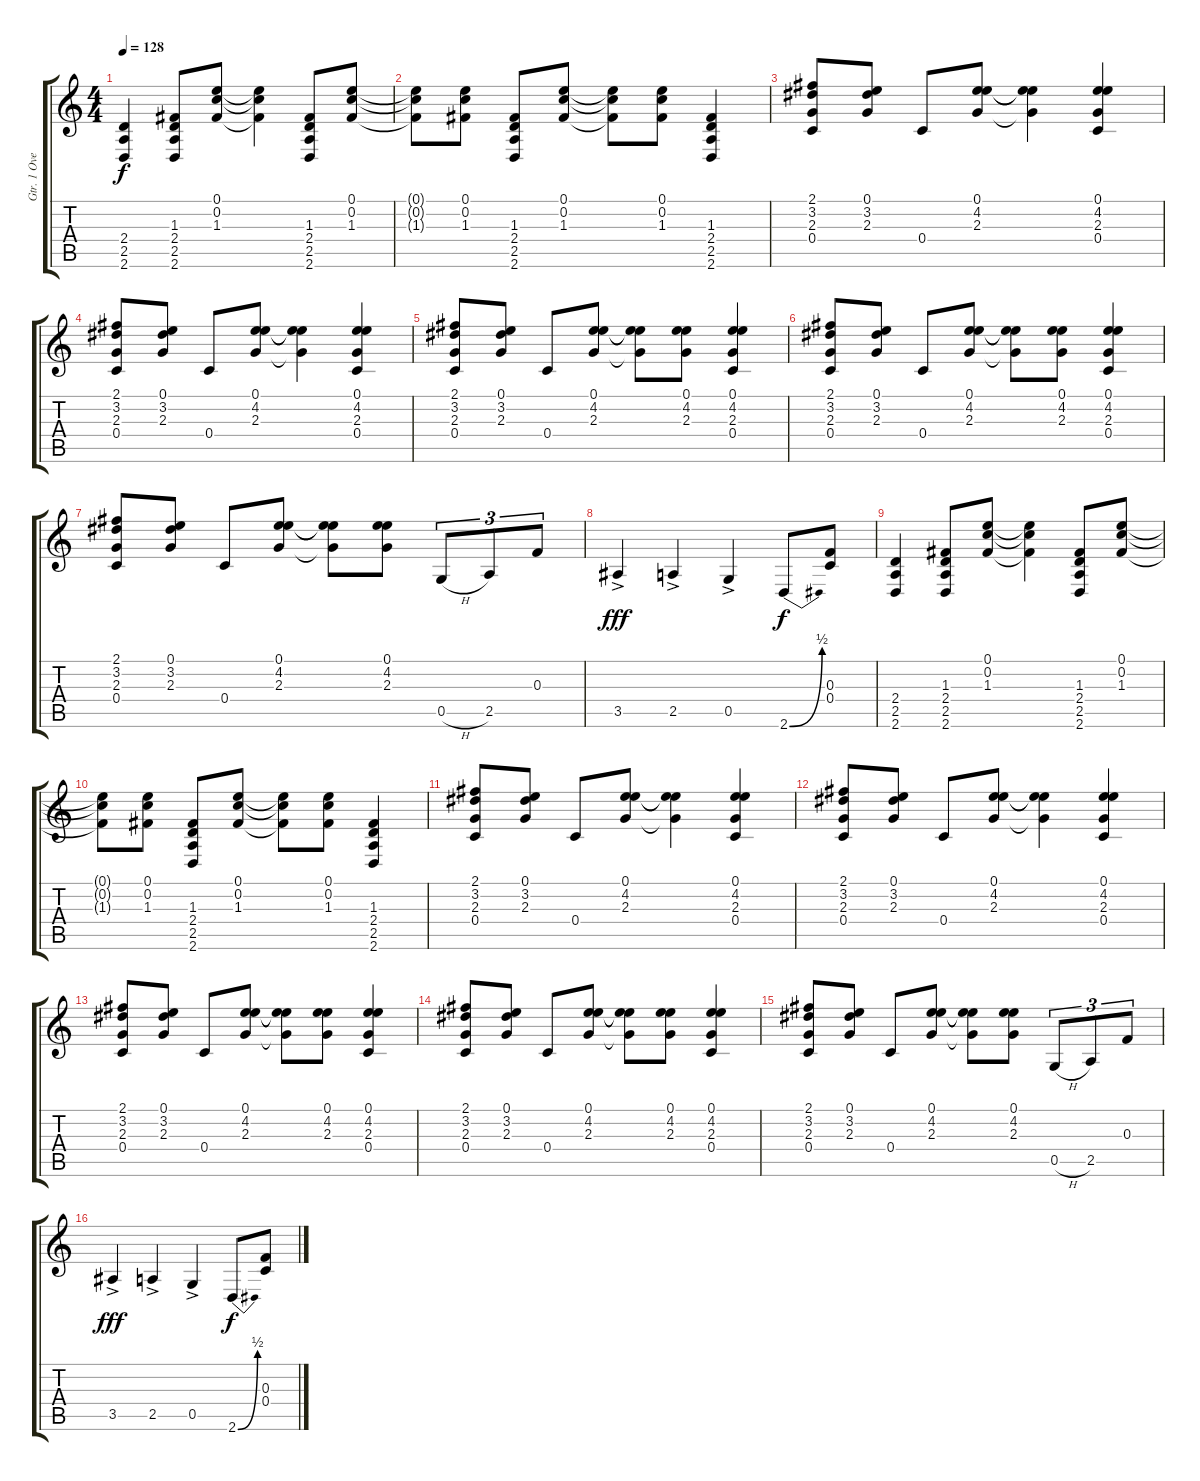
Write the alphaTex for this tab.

\track ("Gtr. 1 Overdub" "Gtr. 1 Ove") {instrument acousticguitarsteel}
\staff {score tabs}
\tuning (E4 C4 F3 C3 G2 C2) {hide}
\ts (4 4)
\tempo 128
\clef g2
\ks c
(2.4 2.5 2.6).4{dy f} (1.3 2.4 2.5 2.6).8 (0.1 0.2 1.3).8 (0.1{t} 0.2{t} 1.3{t}).4 (1.3 2.4 2.5 2.6).8 (0.1 0.2 1.3).8 |
(0.1{t} 0.2{t} 1.3{t}).8 (0.1 0.2 1.3).8 (1.3 2.4 2.5 2.6).8 (0.1 0.2 1.3).8 (0.1{t} 0.2{t} 1.3{t}).8 (0.1 0.2 1.3).8 (1.3 2.4 2.5 2.6).4 |
(2.1 3.2 2.3 0.4).8 (0.1 3.2 2.3).8 0.4.8 (0.1 4.2 2.3).8 (0.1{t} 4.2{t} 2.3{t}).4 (0.1 4.2 2.3 0.4).4 |
(2.1 3.2 2.3 0.4).8 (0.1 3.2 2.3).8 0.4.8 (0.1 4.2 2.3).8 (0.1{t} 4.2{t} 2.3{t}).4 (0.1 4.2 2.3 0.4).4 |
(2.1 3.2 2.3 0.4).8 (0.1 3.2 2.3).8 0.4.8 (0.1 4.2 2.3).8 (0.1{t} 4.2{t} 2.3{t}).8 (0.1 4.2 2.3).8 (0.1 4.2 2.3 0.4).4 |
(2.1 3.2 2.3 0.4).8 (0.1 3.2 2.3).8 0.4.8 (0.1 4.2 2.3).8 (0.1{t} 4.2{t} 2.3{t}).8 (0.1 4.2 2.3).8 (0.1 4.2 2.3 0.4).4 |
(2.1 3.2 2.3 0.4).8 (0.1 3.2 2.3).8 0.4.8 (0.1 4.2 2.3).8 (0.1{t} 4.2{t} 2.3{t}).8 (0.1 4.2 2.3).8 0.5{h}.8{tu (3 2)} 2.5.8{tu (3 2)} 0.3.8{tu (3 2)} |
3.5{ac}.4{dy fff} 2.5{ac}.4 0.5{ac}.4 2.6{be (bend 0 0 60 2)}.8{dy f} (0.3 0.4).8 |
(2.4 2.5 2.6).4 (1.3 2.4 2.5 2.6).8 (0.1 0.2 1.3).8 (0.1{t} 0.2{t} 1.3{t}).4 (1.3 2.4 2.5 2.6).8 (0.1 0.2 1.3).8 |
(0.1{t} 0.2{t} 1.3{t}).8 (0.1 0.2 1.3).8 (1.3 2.4 2.5 2.6).8 (0.1 0.2 1.3).8 (0.1{t} 0.2{t} 1.3{t}).8 (0.1 0.2 1.3).8 (1.3 2.4 2.5 2.6).4 |
(2.1 3.2 2.3 0.4).8 (0.1 3.2 2.3).8 0.4.8 (0.1 4.2 2.3).8 (0.1{t} 4.2{t} 2.3{t}).4 (0.1 4.2 2.3 0.4).4 |
(2.1 3.2 2.3 0.4).8 (0.1 3.2 2.3).8 0.4.8 (0.1 4.2 2.3).8 (0.1{t} 4.2{t} 2.3{t}).4 (0.1 4.2 2.3 0.4).4 |
(2.1 3.2 2.3 0.4).8 (0.1 3.2 2.3).8 0.4.8 (0.1 4.2 2.3).8 (0.1{t} 4.2{t} 2.3{t}).8 (0.1 4.2 2.3).8 (0.1 4.2 2.3 0.4).4 |
(2.1 3.2 2.3 0.4).8 (0.1 3.2 2.3).8 0.4.8 (0.1 4.2 2.3).8 (0.1{t} 4.2{t} 2.3{t}).8 (0.1 4.2 2.3).8 (0.1 4.2 2.3 0.4).4 |
(2.1 3.2 2.3 0.4).8 (0.1 3.2 2.3).8 0.4.8 (0.1 4.2 2.3).8 (0.1{t} 4.2{t} 2.3{t}).8 (0.1 4.2 2.3).8 0.5{h}.8{tu (3 2)} 2.5.8{tu (3 2)} 0.3.8{tu (3 2)} |
3.5{ac}.4{dy fff} 2.5{ac}.4 0.5{ac}.4 2.6{be (bend 0 0 60 2)}.8{dy f} (0.3 0.4).8
